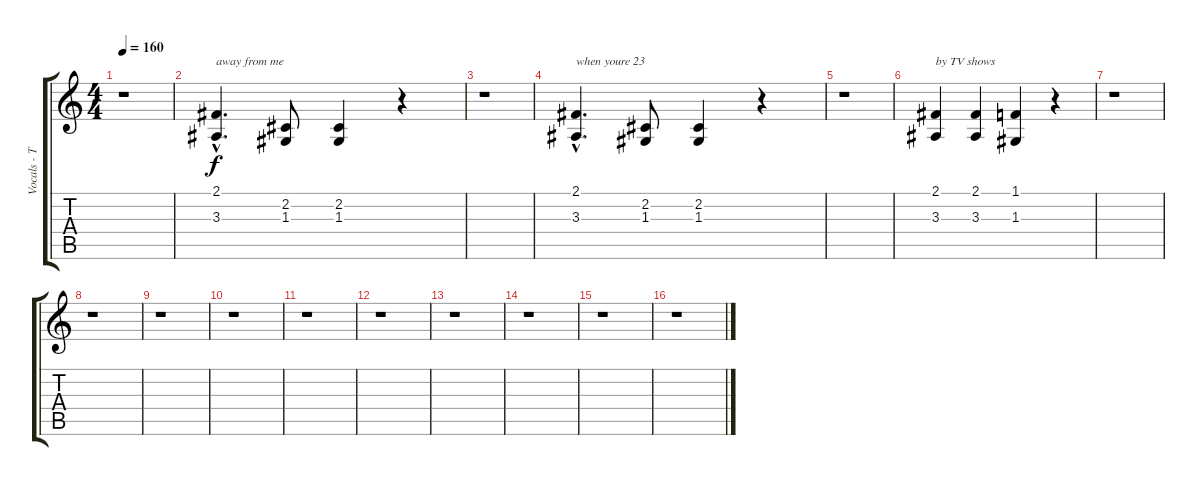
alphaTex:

\track ("Vocals - Tom " "Vocals - T") {instrument tenorsax}
\staff {score tabs}
\tuning (E4 B3 G3 D3 A2 E2) {hide}
\ts (4 4)
\tempo 160
\clef g2
\ks c
r.1{dy f} |
(2.1{hac} 3.3{hac}).4{d txt "away from me"} (2.2 1.3).8 (2.2 1.3).4 r.4 |
r.1 |
(2.1{hac} 3.3{hac}).4{d txt "when youre 23"} (2.2 1.3).8 (2.2 1.3).4 r.4 |
r.1 |
(2.1 3.3).4{txt "by TV shows"} (2.1 3.3).4 (1.1 1.3).4 r.4 |
r.1 |
r.1 |
r.1 |
r.1 |
r.1 |
r.1 |
r.1 |
r.1 |
r.1 |
r.1
